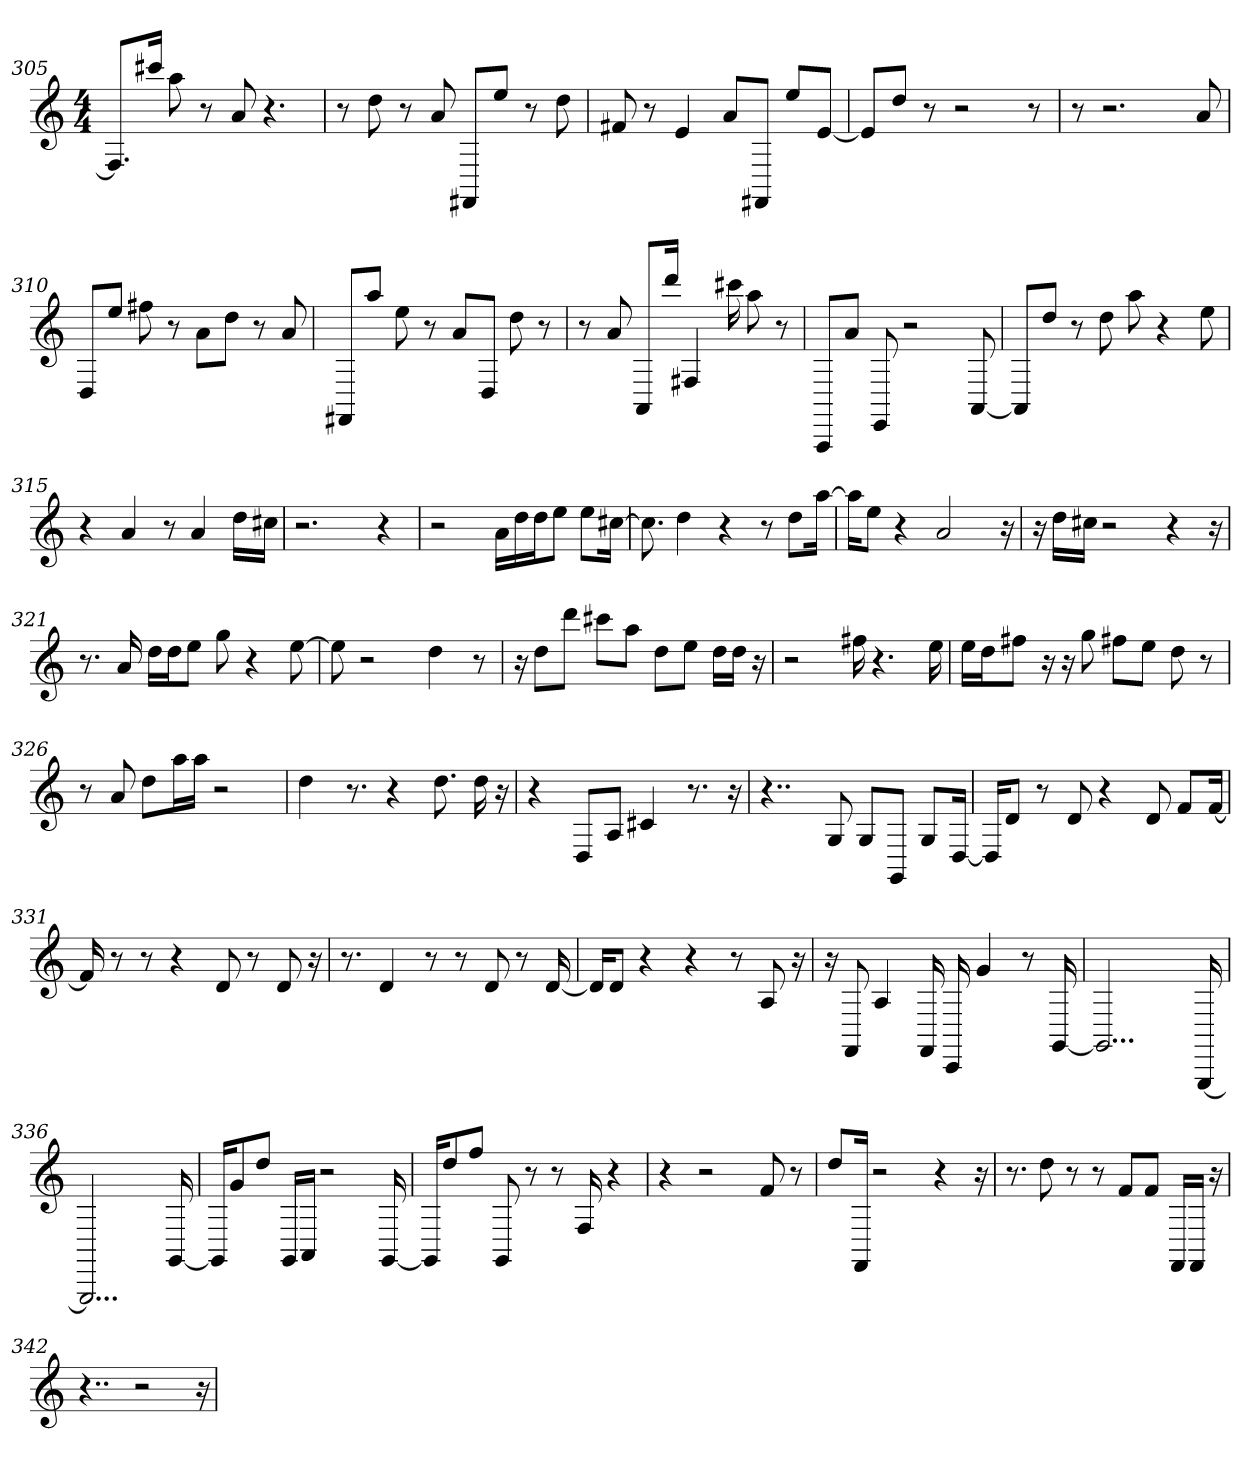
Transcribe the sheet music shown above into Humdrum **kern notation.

**kern
*part1
*staff1
*clefG2
*M4/4
=305
8.F#/L]
16ccc#X/Jk
8aa
8r
8a
4.r
=306
8r
8dd
8r
8a
8FF#X/L
8ee/J
8r
8dd
=307
8f#X
8r
4e
8a/L
8FF#X/J
8ee/L
[8e/J
=308
8e/L]
8dd/J
8r
2r
8r
=309
8r
2.r
8a
=310
8D/L
8ee/J
8ff#X
8r
8a\L
8dd\J
8r
8a
=311
8FF#X/L
8aa/J
8ee
8r
8a/L
8D/J
8dd
8r
=312
8r
8a
8AA/L
16ddd/Jk
4F#X
16ccc#X
8aa
8r
=313
8AAA/L
8a/J
8EE
2r
[8AA
=314
8AA/L]
8dd/J
8r
8dd
8aa
4r
8ee
=315
4r
4a
8r
4a
16dd\LL
16cc#X\JJ
=316
2.r
4r
=317
2r
16a\LL
16dd\J
16dd\K
8ee\J
8ee\L
[16cc#X\Jk
=318
8.cc#]
4dd
4r
8r
8dd\L
[16aa\Jk
=319
16aa\KL]
8ee\J
4r
2a
16r
=320
16r
16dd\LL
16cc#X\JJ
2r
4r
16r
=321
8.r
16a
16dd\LL
16dd\J
8ee\J
8gg
4r
[8ee
=322
8ee]
2r
4dd
8r
=323
16r
8dd\L
8ddd\J
8ccc#X\L
8aa\J
8dd\L
8ee\J
16dd\LL
16dd\JJ
16r
=324
2r
16ff#X
4.r
16ee
=325
16ee\LL
16dd\J
8ff#X\J
16r
16r
8gg
8ff#X\L
8ee\J
8dd
8r
=326
8r
8a
8dd\L
16aa\L
16aa\JJ
2r
=327
4dd
8.r
4r
8.dd
16dd
16r
=328
4r
8D/L
8A/J
4c#X
8.r
16r
=329
4..r
8G
8G/L
8GG/J
8G/L
[16D/Jk
=330
16D/KL]
8d/J
8r
8d
4r
8d
8f/L
[16f/Jk
=331
16f]
8r
8r
4r
8d
8r
8d
16r
=332
8.r
4d
8r
8r
8d
8r
[16d
=333
16d/KL]
8d/J
4r
4r
8r
8A
16r
=334
16r
8FF
4A
16FF
16CC
4g
8r
[16GG
=335
2...GG]
[16GGG
=336
2...GGG]
[16GG
=337
16GG/KL]
8g/
8dd/J
16GG/LL
16AA/JJ
2r
[16GG
=338
16GG/KL]
8dd/
8ff/J
8GG
8r
8r
16F
4r
=339
4r
2r
8f
8r
=340
8dd/L
16FF/Jk
2r
4r
16r
=341
8.r
8dd
8r
8r
8f/L
8f/J
16FF/LL
16FF/JJ
16r
=342
4..r
2r
16r
=
*-
